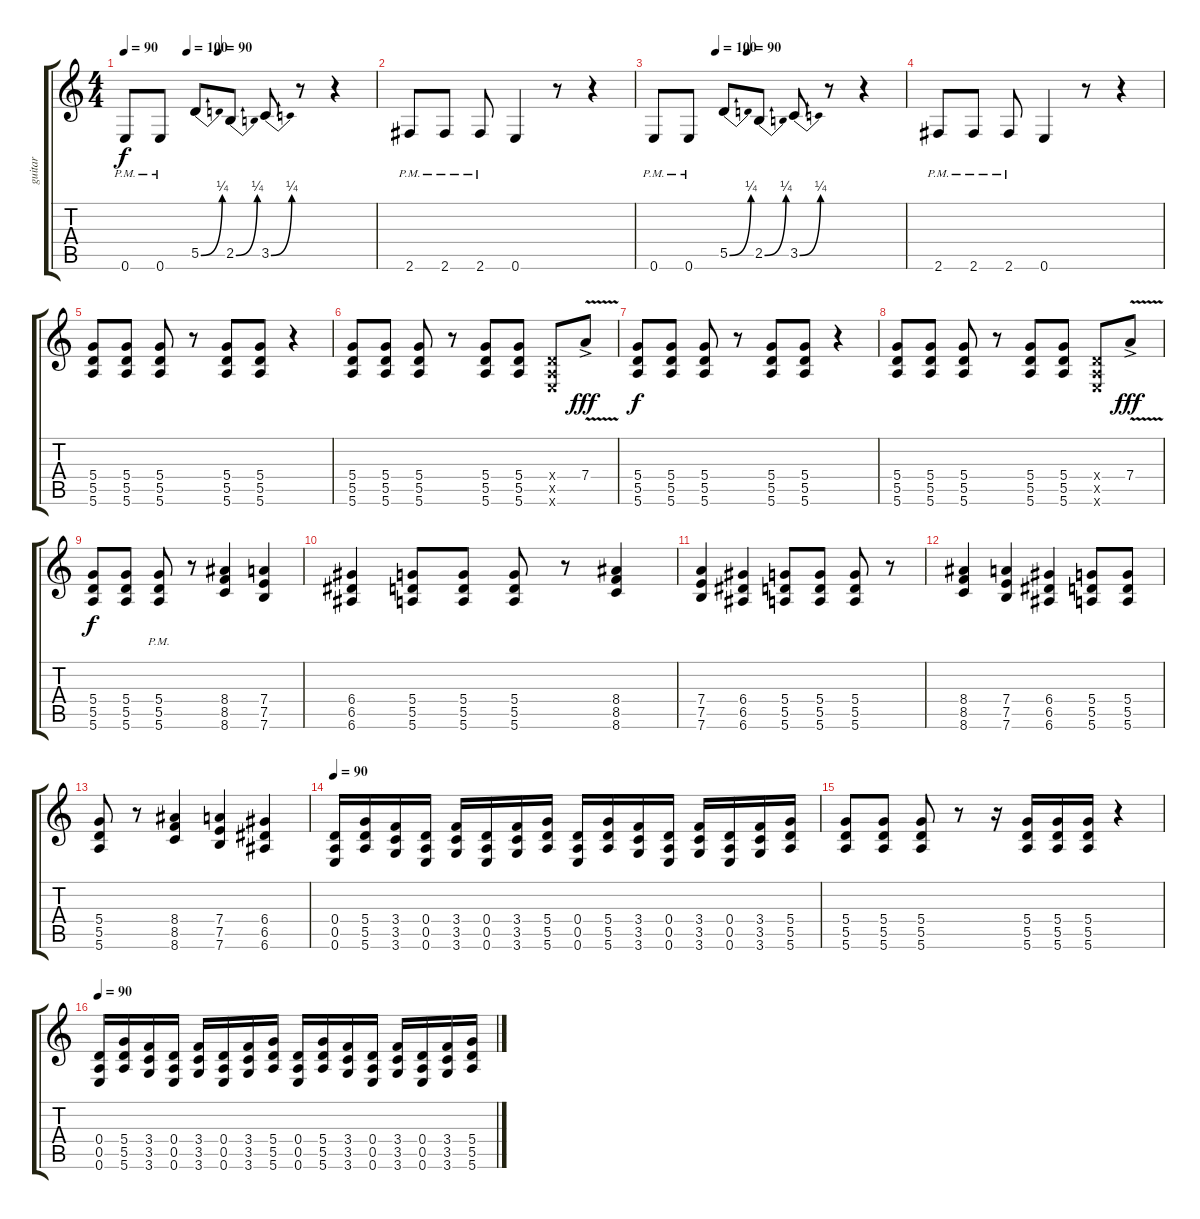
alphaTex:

\track ("guitar" "guitar") {instrument overdrivenguitar}
\staff {score tabs}
\tuning (E4 B3 G3 D3 A2 E2) {hide}
\ts (4 4)
\tempo 90
\tempo (100 0.25)
\tempo (90 0.375)
\clef g2
\ks c
0.6{pm}.8{dy f} 0.6{pm}.8 5.5{be (bend 0 0 60 1)}.8 2.5{be (bend 0 0 60 1)}.8 3.5{be (bend 0 0 60 1)}.8 r.8 r.4 |
2.6{pm}.8 2.6{pm}.8 2.6{pm}.8 0.6.4 r.8 r.4 |
\tempo (100 0.25)
\tempo (90 0.375)
0.6{pm}.8 0.6{pm}.8 5.5{be (bend 0 0 60 1)}.8 2.5{be (bend 0 0 60 1)}.8 3.5{be (bend 0 0 60 1)}.8 r.8 r.4 |
2.6{pm}.8 2.6{pm}.8 2.6{pm}.8 0.6.4 r.8 r.4 |
(5.4 5.5 5.6).8 (5.4 5.5 5.6).8 (5.4 5.5 5.6).8 r.8 (5.4 5.5 5.6).8 (5.4 5.5 5.6).8 r.4 |
(5.4 5.5 5.6).8 (5.4 5.5 5.6).8 (5.4 5.5 5.6).8 r.8 (5.4 5.5 5.6).8 (5.4 5.5 5.6).8 (0.4{x} 0.5{x} 0.6{x}).8 7.4{v ac}.8{dy fff} |
(5.4 5.5 5.6).8{dy f} (5.4 5.5 5.6).8 (5.4 5.5 5.6).8 r.8 (5.4 5.5 5.6).8 (5.4 5.5 5.6).8 r.4 |
(5.4 5.5 5.6).8 (5.4 5.5 5.6).8 (5.4 5.5 5.6).8 r.8 (5.4 5.5 5.6).8 (5.4 5.5 5.6).8 (0.4{x} 0.5{x} 0.6{x}).8 7.4{v ac}.8{dy fff} |
(5.4 5.5 5.6).8{dy f} (5.4 5.5 5.6).8 (5.4{pm} 5.5{pm} 5.6{pm}).8 r.8 (8.4 8.5 8.6).4 (7.4 7.5 7.6).4 |
(6.4 6.5 6.6).4 (5.4 5.5 5.6).8 (5.4 5.5 5.6).8 (5.4 5.5 5.6).8 r.8 (8.4 8.5 8.6).4 |
(7.4 7.5 7.6).4 (6.4 6.5 6.6).4 (5.4 5.5 5.6).8 (5.4 5.5 5.6).8 (5.4 5.5 5.6).8 r.8 |
(8.4 8.5 8.6).4 (7.4 7.5 7.6).4 (6.4 6.5 6.6).4 (5.4 5.5 5.6).8 (5.4 5.5 5.6).8 |
(5.4 5.5 5.6).8 r.8 (8.4 8.5 8.6).4 (7.4 7.5 7.6).4 (6.4 6.5 6.6).4 |
\tempo 90
(0.4 0.5 0.6).16{volume 16 balance 8} (5.4 5.5 5.6).16 (3.4 3.5 3.6).16 (0.4 0.5 0.6).16 (3.4 3.5 3.6).16 (0.4 0.5 0.6).16 (3.4 3.5 3.6).16 (5.4 5.5 5.6).16 (0.4 0.5 0.6).16 (5.4 5.5 5.6).16 (3.4 3.5 3.6).16 (0.4 0.5 0.6).16 (3.4 3.5 3.6).16 (0.4 0.5 0.6).16 (3.4 3.5 3.6).16 (5.4 5.5 5.6).16 |
(5.4 5.5 5.6).8 (5.4 5.5 5.6).8 (5.4 5.5 5.6).8 r.8 r.16 (5.4 5.5 5.6).16 (5.4 5.5 5.6).16 (5.4 5.5 5.6).16 r.4 |
\tempo 90
(0.4 0.5 0.6).16{volume 16 balance 8} (5.4 5.5 5.6).16 (3.4 3.5 3.6).16 (0.4 0.5 0.6).16 (3.4 3.5 3.6).16 (0.4 0.5 0.6).16 (3.4 3.5 3.6).16 (5.4 5.5 5.6).16 (0.4 0.5 0.6).16 (5.4 5.5 5.6).16 (3.4 3.5 3.6).16 (0.4 0.5 0.6).16 (3.4 3.5 3.6).16 (0.4 0.5 0.6).16 (3.4 3.5 3.6).16 (5.4 5.5 5.6).16
